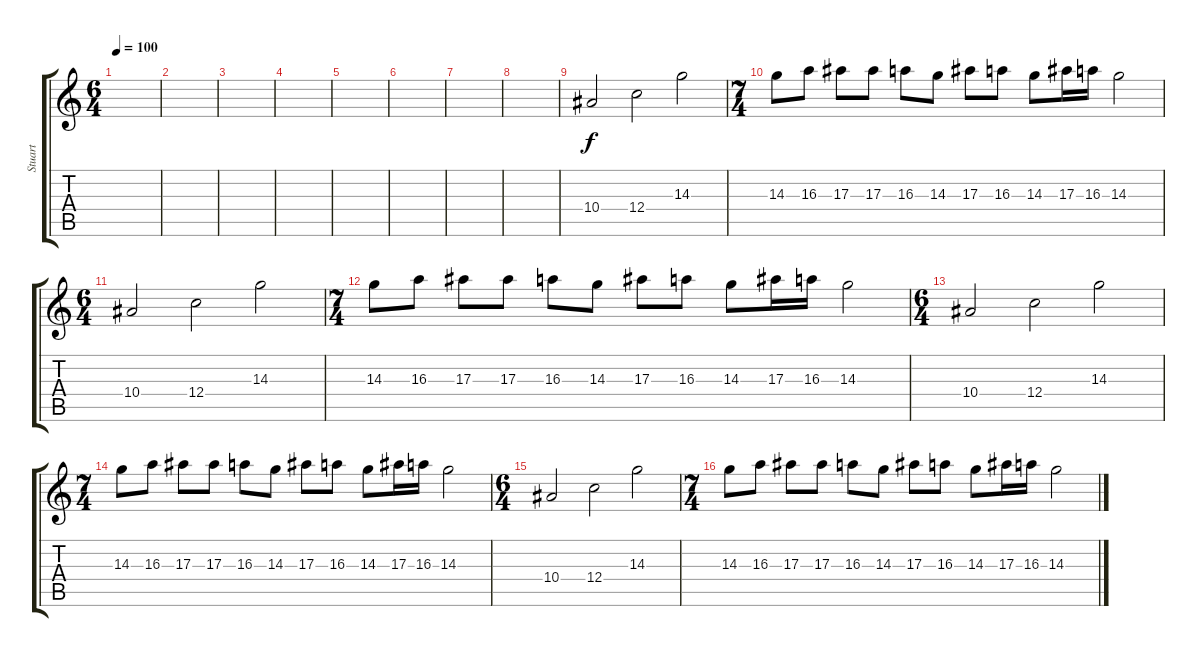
\track ("Stuart" "Stuart") {instrument distortionguitar}
\staff {score tabs}
\tuning (D4 A3 F3 C3 G2 D2) {hide}
\ts (6 4)
\tempo 100
\clef g2
\ks c
|
|
|
|
|
|
|
|
10.4.2 12.4.2 14.3.2 |
\ts (7 4)
14.3.8 16.3.8 17.3.8 17.3.8 16.3.8 14.3.8 17.3.8 16.3.8 14.3.8 17.3.16 16.3.16 14.3.2 |
\ts (6 4)
10.4.2 12.4.2 14.3.2 |
\ts (7 4)
14.3.8 16.3.8 17.3.8 17.3.8 16.3.8 14.3.8 17.3.8 16.3.8 14.3.8 17.3.16 16.3.16 14.3.2 |
\ts (6 4)
10.4.2 12.4.2 14.3.2 |
\ts (7 4)
14.3.8 16.3.8 17.3.8 17.3.8 16.3.8 14.3.8 17.3.8 16.3.8 14.3.8 17.3.16 16.3.16 14.3.2 |
\ts (6 4)
10.4.2 12.4.2 14.3.2 |
\ts (7 4)
14.3.8 16.3.8 17.3.8 17.3.8 16.3.8 14.3.8 17.3.8 16.3.8 14.3.8 17.3.16 16.3.16 14.3.2
